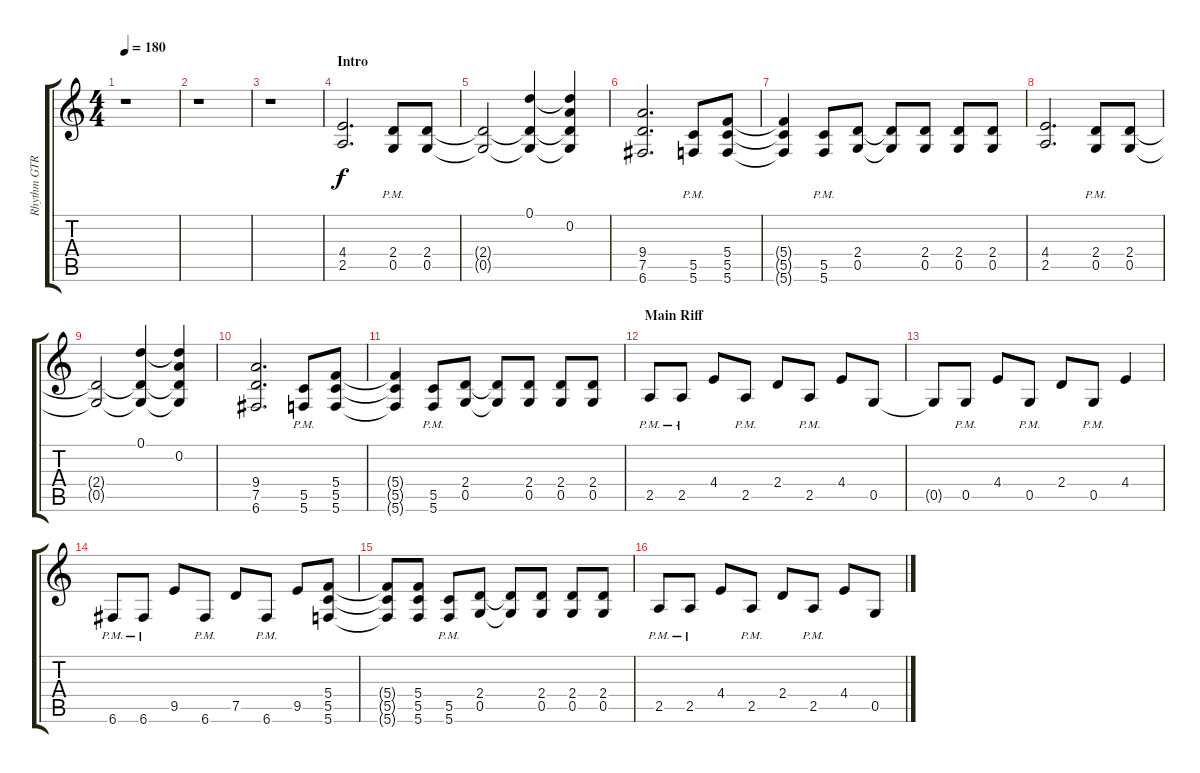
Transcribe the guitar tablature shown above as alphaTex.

\track ("Rhythm GTR 1" "Rhythm GTR") {instrument overdrivenguitar}
\staff {score tabs}
\tuning (D4 A3 F3 C3 G2 C2) {hide}
\ts (4 4)
\tempo 180
\clef g2
\ks aminor
r.1{dy f instrument overdrivenguitar} |
r.1 |
r.1 |
\section ("" "Intro")
(4.4 2.5).2{d} (2.4{pm} 0.5{pm}).8 (2.4 0.5).8 |
(2.4{t} 0.5{t}).2 (0.1 2.4{t} 0.5{t}).4 (0.1{t} 0.2 2.4{t} 0.5{t}).4 |
(9.4 7.5 6.6).2{d} (5.5{pm} 5.6{pm}).8 (5.4 5.5 5.6).8 |
(5.4{t} 5.5{t} 5.6{t}).4 (5.5{pm} 5.6{pm}).8 (2.4 0.5).8 (2.4{t} 0.5{t}).8 (2.4 0.5).8 (2.4 0.5).8 (2.4 0.5).8 |
(4.4 2.5).2{d} (2.4{pm} 0.5{pm}).8 (2.4 0.5).8 |
(2.4{t} 0.5{t}).2 (0.1 2.4{t} 0.5{t}).4 (0.1{t} 0.2 2.4{t} 0.5{t}).4 |
(9.4 7.5 6.6).2{d} (5.5{pm} 5.6{pm}).8 (5.4 5.5 5.6).8 |
(5.4{t} 5.5{t} 5.6{t}).4 (5.5{pm} 5.6{pm}).8 (2.4 0.5).8 (2.4{t} 0.5{t}).8 (2.4 0.5).8 (2.4 0.5).8 (2.4 0.5).8 |
\section ("" "Main Riff")
2.5{pm}.8 2.5{pm}.8 4.4.8 2.5{pm}.8 2.4.8 2.5{pm}.8 4.4.8 0.5.8 |
0.5{t}.8 0.5{pm}.8 4.4.8 0.5{pm}.8 2.4.8 0.5{pm}.8 4.4.4 |
6.6{pm}.8 6.6{pm}.8 9.5.8 6.6{pm}.8 7.5.8 6.6{pm}.8 9.5.8 (5.4 5.5 5.6).8 |
(5.4{t} 5.5{t} 5.6{t}).8 (5.4 5.5 5.6).8 (5.5{pm} 5.6{pm}).8 (2.4 0.5).8 (2.4{t} 0.5{t}).8 (2.4 0.5).8 (2.4 0.5).8 (2.4 0.5).8 |
2.5{pm}.8 2.5{pm}.8 4.4.8 2.5{pm}.8 2.4.8 2.5{pm}.8 4.4.8 0.5.8
